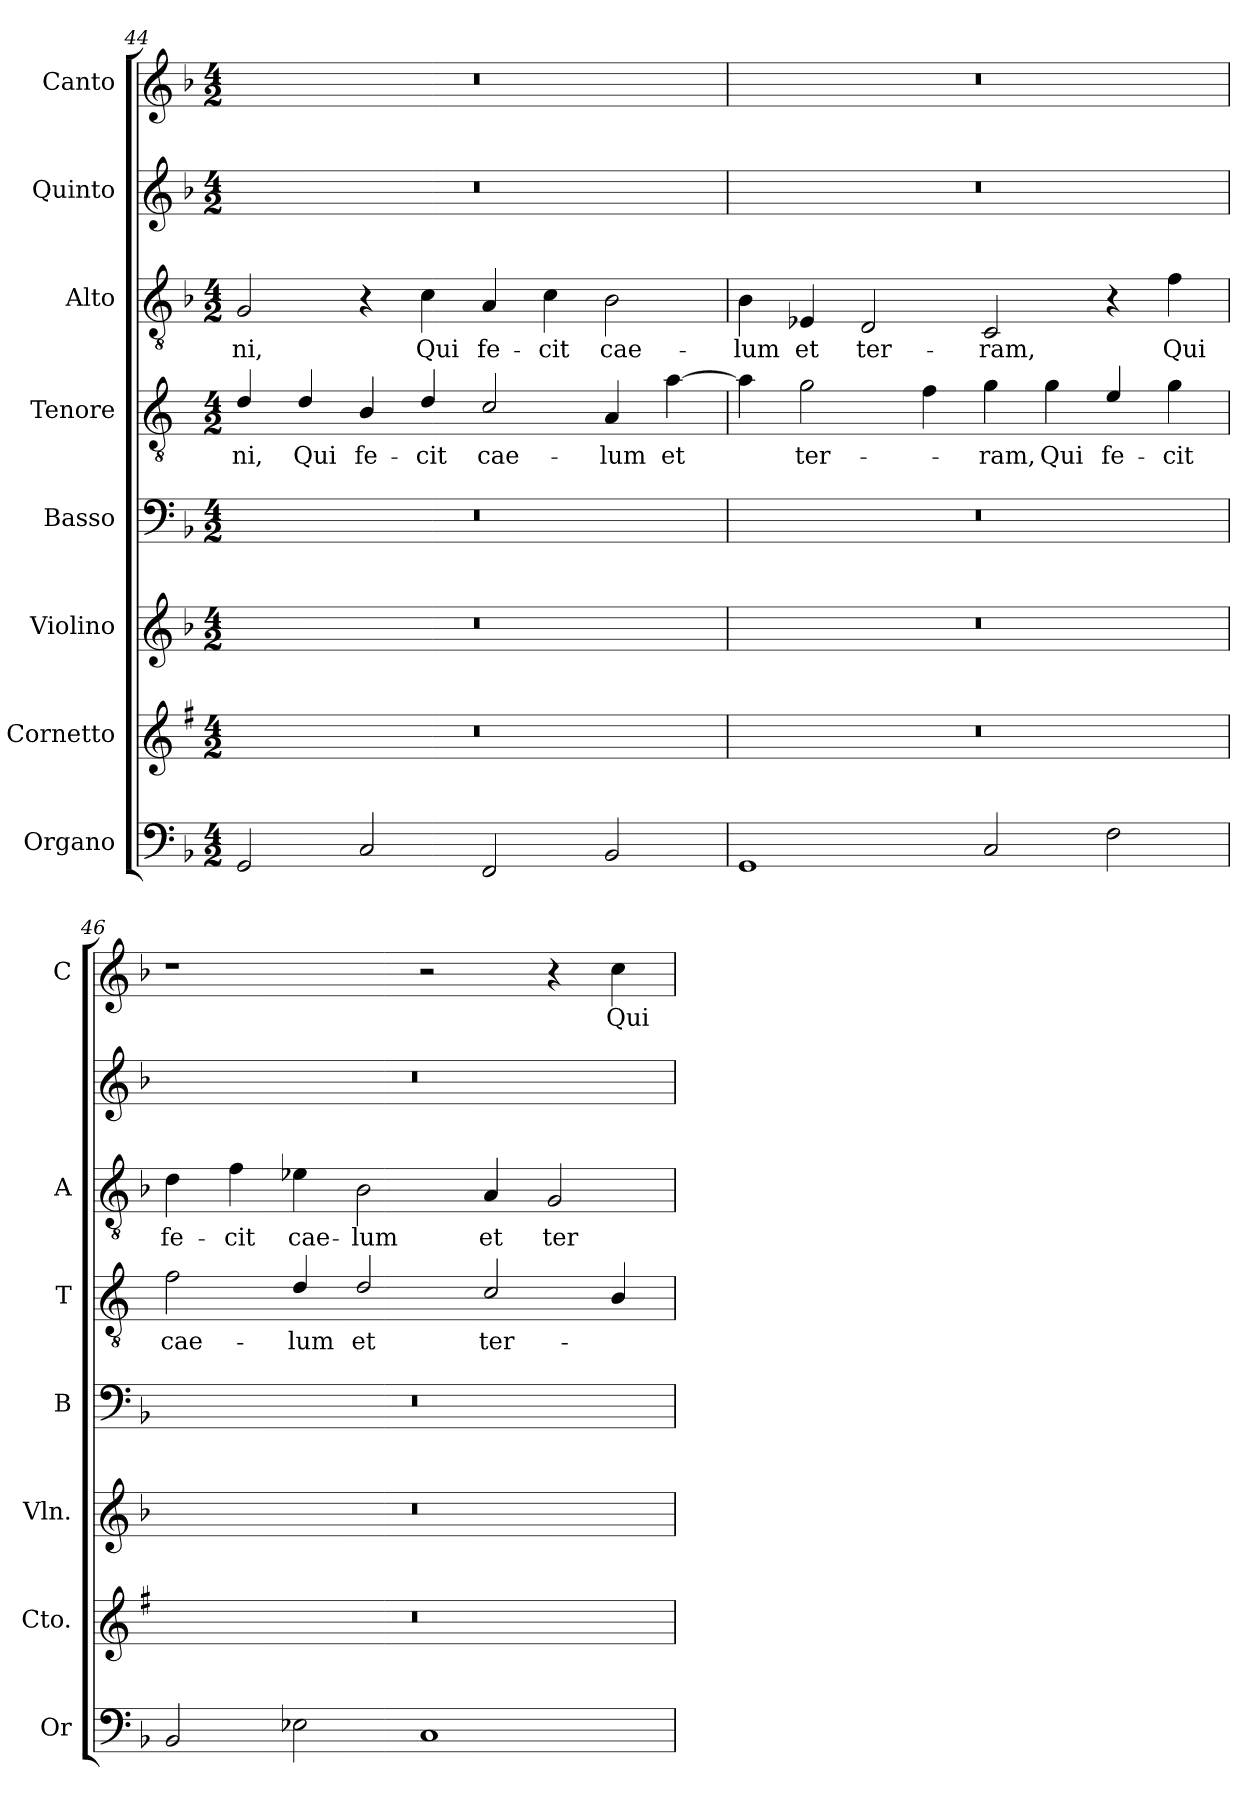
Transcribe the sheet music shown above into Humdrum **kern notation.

**kern	**kern	**kern	**kern	**kern	**text	**kern	**text	**kern	**kern	**text
*part8	*part7	*part6	*part5	*part4	*part4	*part3	*part3	*part2	*part1	*part1
*staff8	*staff7	*staff6	*staff5	*staff4	*staff4	*staff3	*staff3	*staff2	*staff1	*staff1
*I"Organo	*I"Cornetto	*I"Violino	*I"Basso	*I"Tenore	*	*I"Alto	*	*I"Quinto	*I"Canto	*
*I'Or	*I'Cto.	*I'Vln.	*I'B	*I'T	*	*I'A	*	*	*I'C	*
*clefF4	*clefG2	*clefG2	*clefF4	*clefGv2	*	*clefGv2	*	*clefG2	*clefG2	*
*	*ITrd1c2	*	*	*ITrd4c7	*	*	*	*	*	*
*k[b-]	*k[b-]	*k[b-]	*k[b-]	*k[b-]	*	*k[b-]	*	*k[b-]	*k[b-]	*
*F:	*F:	*F:	*F:	*F:	*	*F:	*	*F:	*F:	*
*M4/2	*M4/2	*M4/2	*M4/2	*M4/2	*	*M4/2	*	*M4/2	*M4/2	*
=44	=44	=44	=44	=44	=44	=44	=44	=44	=44	=44
!	!	!	!	!	!LO:LY:b	!	!LO:LY:b	!	!	!
2GG/	0r	0r	0r	4G/	-ni,	2G/	-ni,	0r	0r	.
!	!	!	!	!	!LO:LY:b	!	!	!	!	!
.	.	.	.	4G/	Qui	.	.	.	.	.
!	!	!	!	!	!LO:LY:b	!	!	!	!	!
2C/	.	.	.	4E/	fe-	4r	.	.	.	.
!	!	!	!	!	!LO:LY:b	!	!LO:LY:b	!	!	!
.	.	.	.	4G/	-cit	4c\	Qui	.	.	.
!	!	!	!	!	!LO:LY:b	!	!LO:LY:b	!	!	!
2FF/	.	.	.	2F/	cae-	4A/	fe-	.	.	.
!	!	!	!	!	!	!	!LO:LY:b	!	!	!
.	.	.	.	.	.	4c\	-cit	.	.	.
!	!	!	!	!	!LO:LY:b	!	!LO:LY:b	!	!	!
2BB-/	.	.	.	4D/	-lum	2B-\	cae-	.	.	.
!	!	!	!	!	!LO:LY:b	!	!	!	!	!
.	.	.	.	[4d\	et	.	.	.	.	.
=45	=45	=45	=45	=45	=45	=45	=45	=45	=45	=45
!	!	!	!	!	!	!	!LO:LY:b	!	!	!
1GG	0r	0r	0r	4d\]	.	4B-\	-lum	0r	0r	.
!	!	!	!	!	!LO:LY:b	!	!LO:LY:b	!	!	!
.	.	.	.	2c\	ter-	4E-X/	et	.	.	.
!	!	!	!	!	!	!	!LO:LY:b	!	!	!
.	.	.	.	.	.	2D/	ter-	.	.	.
.	.	.	.	4B-\	.	.	.	.	.	.
!	!	!	!	!	!LO:LY:b	!	!LO:LY:b	!	!	!
2C/	.	.	.	4c\	-ram,	2C/	-ram,	.	.	.
!	!	!	!	!	!LO:LY:b	!	!	!	!	!
.	.	.	.	4c\	Qui	.	.	.	.	.
!	!	!	!	!	!LO:LY:b	!	!	!	!	!
2F\	.	.	.	4A/	fe-	4r	.	.	.	.
!	!	!	!	!	!LO:LY:b	!	!LO:LY:b	!	!	!
.	.	.	.	4c\	-cit	4f\	Qui	.	.	.
!!LO:PB:g=z
=46	=46	=46	=46	=46	=46	=46	=46	=46	=46	=46
!	!	!	!	!	!LO:LY:b	!	!LO:LY:b	!	!	!
2BB-/	0r	0r	0r	2B-\	cae-	4d\	fe-	0r	1r	.
!	!	!	!	!	!	!	!LO:LY:b	!	!	!
.	.	.	.	.	.	4f\	-cit	.	.	.
!	!	!	!	!	!LO:LY:b	!	!LO:LY:b	!	!	!
2E-X\	.	.	.	4G/	-lum	4e-X\	cae-	.	.	.
!	!	!	!	!	!LO:LY:b	!	!LO:LY:b	!	!	!
.	.	.	.	2G/	et	2B-\	-lum	.	.	.
1C	.	.	.	.	.	.	.	.	2r	.
!	!	!	!	!	!LO:LY:b	!	!LO:LY:b	!	!	!
.	.	.	.	2F/	ter-	4A/	et	.	.	.
!	!	!	!	!	!	!	!LO:LY:b	!	!	!
.	.	.	.	.	.	2G/	ter-	.	4r	.
!	!	!	!	!	!	!	!	!	!	!LO:LY:b
.	.	.	.	4E/	.	.	.	.	4cc\	Qui
=	=	=	=	=	=	=	=	=	=	=
*-	*-	*-	*-	*-	*-	*-	*-	*-	*-	*-
